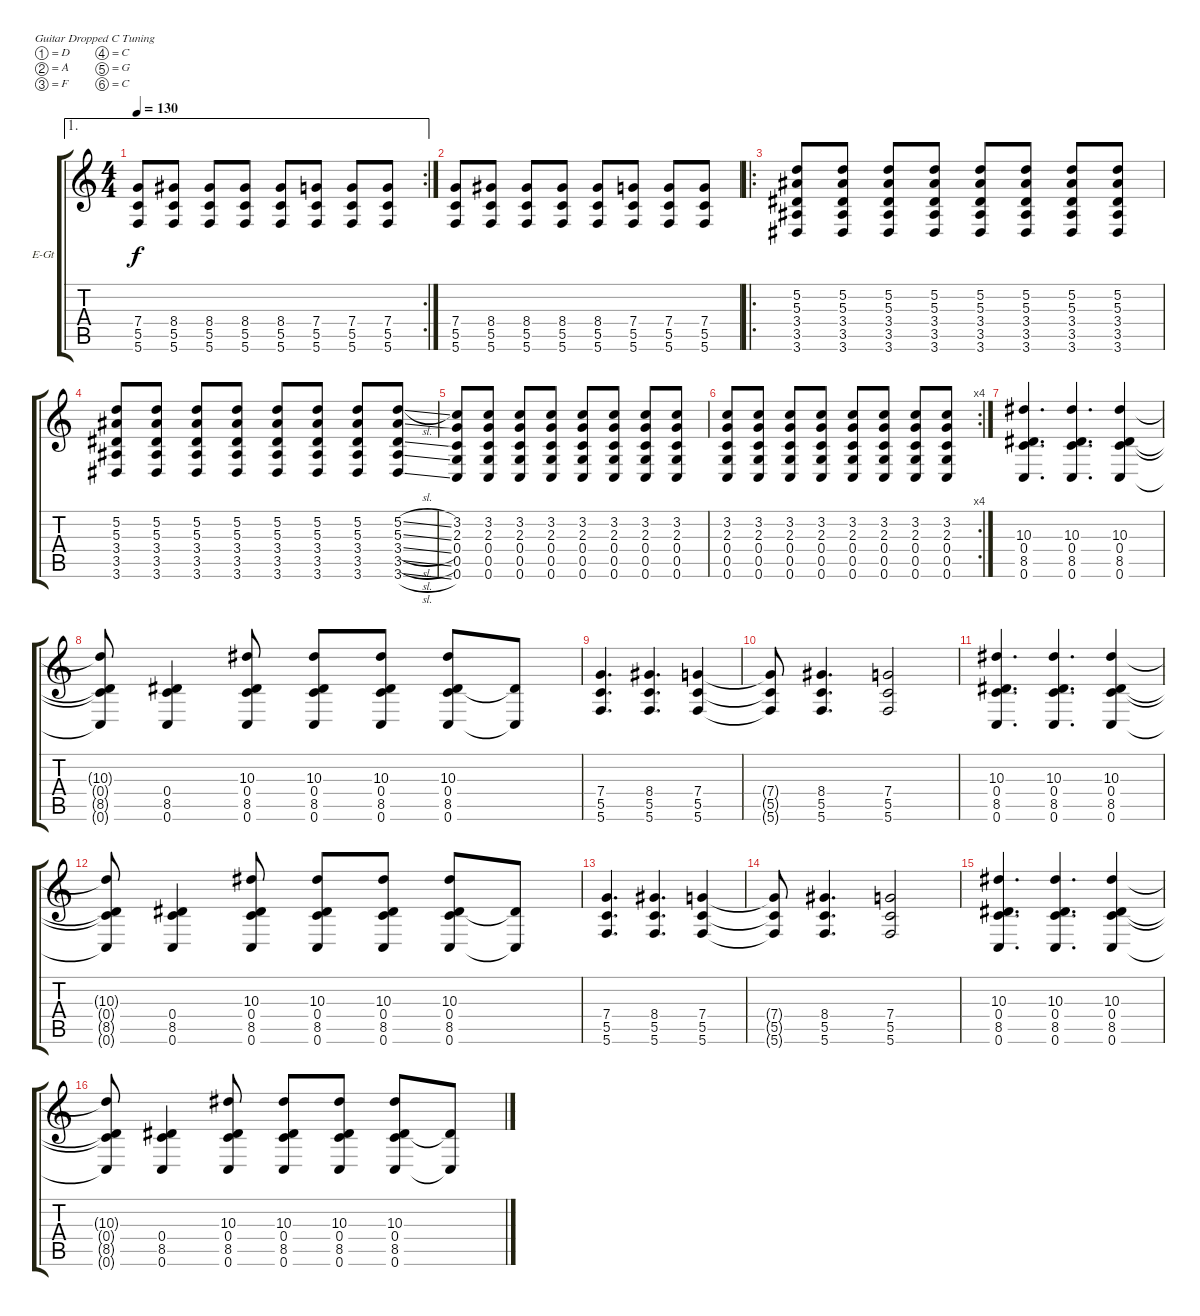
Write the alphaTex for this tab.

\defaultSystemsLayout 4
\bracketExtendMode groupsimilarinstruments
\firstSystemTrackNameOrientation horizontal
\otherSystemsTrackNameOrientation horizontal
\track ("Electric Guitar" "E-Gt") {instrument distortionguitar}
\staff {score tabs}
\tuning (D4 A3 F3 C3 G2 C2)
\ae 1
\rc 2
\ts (4 4)
\tempo 130
\clef g2
\ks c
(5.6 5.5 7.4).8{dy f} (5.6 5.5 8.4).8 (5.6 5.5 8.4).8 (5.6 5.5 8.4).8 (5.6 5.5 8.4).8 (5.6 5.5 7.4).8 (5.6 5.5 7.4).8 (5.6 5.5 7.4).8 |
(5.6 5.5 7.4).8 (5.6 5.5 8.4).8 (5.6 5.5 8.4).8 (5.6 5.5 8.4).8 (5.6 5.5 8.4).8 (5.6 5.5 7.4).8 (5.6 5.5 7.4).8 (5.6 5.5 7.4).8 |
\ro
\scale
0.362745 (3.6 3.5 3.4 5.3 5.2).8 (3.6 3.5 3.4 5.3 5.2).8 (3.6 3.5 3.4 5.3 5.2).8 (3.6 3.5 3.4 5.3 5.2).8 (3.6 3.5 3.4 5.3 5.2).8 (3.6 3.5 3.4 5.3 5.2).8 (3.6 3.5 3.4 5.3 5.2).8 (3.6 3.5 3.4 5.3 5.2).8 |
\scale
0.322917 (3.6 3.5 3.4 5.3 5.2).8 (3.6 3.5 3.4 5.3 5.2).8 (3.6 3.5 3.4 5.3 5.2).8 (3.6 3.5 3.4 5.3 5.2).8 (3.6 3.5 3.4 5.3 5.2).8 (3.6 3.5 3.4 5.3 5.2).8 (3.6 3.5 3.4 5.3 5.2).8 (3.6{sl} 3.5{sl} 3.4{sl} 5.3{sl} 5.2{sl}).8 |
\scale
0.322917 (0.6 0.5 0.4 2.3 3.2).8 (0.6 0.5 0.4 2.3 3.2).8 (0.6 0.5 0.4 2.3 3.2).8 (0.6 0.5 0.4 2.3 3.2).8 (0.6 0.5 0.4 2.3 3.2).8 (0.6 0.5 0.4 2.3 3.2).8 (0.6 0.5 0.4 2.3 3.2).8 (0.6 0.5 0.4 2.3 3.2).8 |
\rc 4
\scale
0.354167 (0.6 0.5 0.4 2.3 3.2).8 (0.6 0.5 0.4 2.3 3.2).8 (0.6 0.5 0.4 2.3 3.2).8 (0.6 0.5 0.4 2.3 3.2).8 (0.6 0.5 0.4 2.3 3.2).8 (0.6 0.5 0.4 2.3 3.2).8 (0.6 0.5 0.4 2.3 3.2).8 (0.6 0.5 0.4 2.3 3.2).8 |
\scale
0.333333 (0.6 8.5 0.4 10.3).4{d} (0.6 8.5 0.4 10.3).4{d} (0.6 8.5 0.4 10.3).4 |
\scale
0.333333 (0.6{t} 8.5{t} 0.4{t} 10.3{t}).8 (0.6 8.5 0.4).4 (0.6 8.5 0.4 10.3).8 (0.6 8.5 0.4 10.3).8 (0.6 8.5 0.4 10.3).8 (0.6 8.5 0.4 10.3).8 (0.6{t} 8.5{t}).8 |
\scale
0.333333 (5.6 5.5 7.4).4{d} (8.4 5.5 5.6).4{d} (5.6 5.5 7.4).4 |
\scale
0.333333 (7.4{t} 5.5{t} 5.6{t}).8 (8.4 5.5 5.6).4{d} (5.6 5.5 7.4).2 |
(0.6 8.5 0.4 10.3).4{d} (0.6 8.5 0.4 10.3).4{d} (0.6 8.5 0.4 10.3).4 |
(0.6{t} 8.5{t} 0.4{t} 10.3{t}).8 (0.6 8.5 0.4).4 (0.6 8.5 0.4 10.3).8 (0.6 8.5 0.4 10.3).8 (0.6 8.5 0.4 10.3).8 (0.6 8.5 0.4 10.3).8 (0.6{t} 8.5{t}).8 |
(5.6 5.5 7.4).4{d} (8.4 5.5 5.6).4{d} (5.6 5.5 7.4).4 |
(7.4{t} 5.5{t} 5.6{t}).8 (8.4 5.5 5.6).4{d} (5.6 5.5 7.4).2 |
\scale
0.333333 (0.6 8.5 0.4 10.3).4{d} (0.6 8.5 0.4 10.3).4{d} (0.6 8.5 0.4 10.3).4 |
\scale
0.333333 (0.6{t} 8.5{t} 0.4{t} 10.3{t}).8 (0.6 8.5 0.4).4 (0.6 8.5 0.4 10.3).8 (0.6 8.5 0.4 10.3).8 (0.6 8.5 0.4 10.3).8 (0.6 8.5 0.4 10.3).8 (0.6{t} 8.5{t}).8
